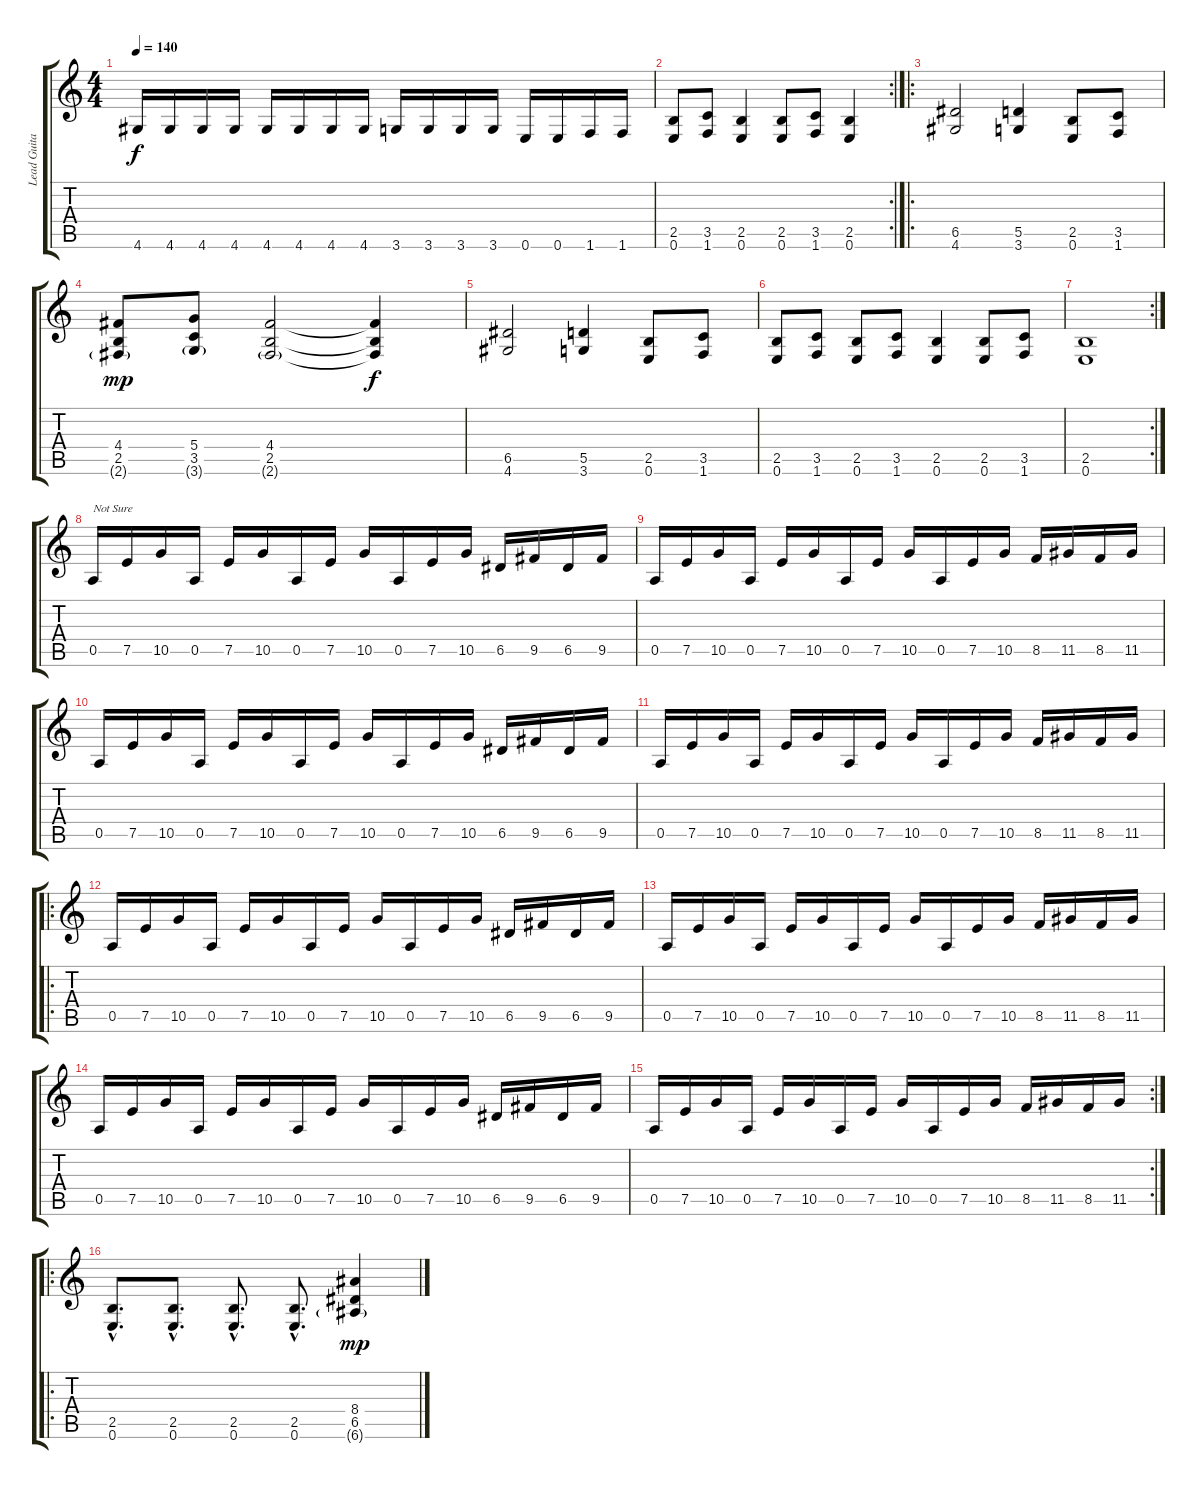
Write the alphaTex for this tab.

\track ("Lead Guitar" "Lead Guita") {instrument distortionguitar}
\staff {score tabs}
\tuning (E4 B3 G3 D3 A2 E2) {hide}
\ts (4 4)
\tempo 140
\clef g2
\ks c
4.6.16{dy f} 4.6.16 4.6.16 4.6.16 4.6.16 4.6.16 4.6.16 4.6.16 3.6.16 3.6.16 3.6.16 3.6.16 0.6.16 0.6.16 1.6.16 1.6.16 |
\rc 2
(2.5 0.6).8 (3.5 1.6).8 (2.5 0.6).4 (2.5 0.6).8 (3.5 1.6).8 (2.5 0.6).4 |
\ro
(6.5 4.6).2 (5.5 3.6).4 (2.5 0.6).8 (3.5 1.6).8 |
(4.4 2.5 2.6{g}).8{dy mp} (5.4 3.5 3.6{g}).8 (4.4 2.5 2.6{g}).2 (4.4{t} 2.5{t} 2.6{t}).4{dy f} |
(6.5 4.6).2 (5.5 3.6).4 (2.5 0.6).8 (3.5 1.6).8 |
(2.5 0.6).8 (3.5 1.6).8 (2.5 0.6).8 (3.5 1.6).8 (2.5 0.6).4 (2.5 0.6).8 (3.5 1.6).8 |
\rc 2
(2.5 0.6).1 |
0.5.16{txt "Not Sure"} 7.5.16 10.5.16 0.5.16 7.5.16 10.5.16 0.5.16 7.5.16 10.5.16 0.5.16 7.5.16 10.5.16 6.5.16 9.5.16 6.5.16 9.5.16 |
0.5.16 7.5.16 10.5.16 0.5.16 7.5.16 10.5.16 0.5.16 7.5.16 10.5.16 0.5.16 7.5.16 10.5.16 8.5.16 11.5.16 8.5.16 11.5.16 |
0.5.16 7.5.16 10.5.16 0.5.16 7.5.16 10.5.16 0.5.16 7.5.16 10.5.16 0.5.16 7.5.16 10.5.16 6.5.16 9.5.16 6.5.16 9.5.16 |
0.5.16 7.5.16 10.5.16 0.5.16 7.5.16 10.5.16 0.5.16 7.5.16 10.5.16 0.5.16 7.5.16 10.5.16 8.5.16 11.5.16 8.5.16 11.5.16 |
\ro
0.5.16 7.5.16 10.5.16 0.5.16 7.5.16 10.5.16 0.5.16 7.5.16 10.5.16 0.5.16 7.5.16 10.5.16 6.5.16 9.5.16 6.5.16 9.5.16 |
0.5.16 7.5.16 10.5.16 0.5.16 7.5.16 10.5.16 0.5.16 7.5.16 10.5.16 0.5.16 7.5.16 10.5.16 8.5.16 11.5.16 8.5.16 11.5.16 |
0.5.16 7.5.16 10.5.16 0.5.16 7.5.16 10.5.16 0.5.16 7.5.16 10.5.16 0.5.16 7.5.16 10.5.16 6.5.16 9.5.16 6.5.16 9.5.16 |
\rc 2
0.5.16 7.5.16 10.5.16 0.5.16 7.5.16 10.5.16 0.5.16 7.5.16 10.5.16 0.5.16 7.5.16 10.5.16 8.5.16 11.5.16 8.5.16 11.5.16 |
\ro
(2.5{hac} 0.6{hac}).8{d} (2.5{hac} 0.6{hac}).8{d} (2.5{hac} 0.6{hac}).8{d} (2.5{hac} 0.6{hac}).8{d} (8.4 6.5 6.6{g}).4{dy mp}
